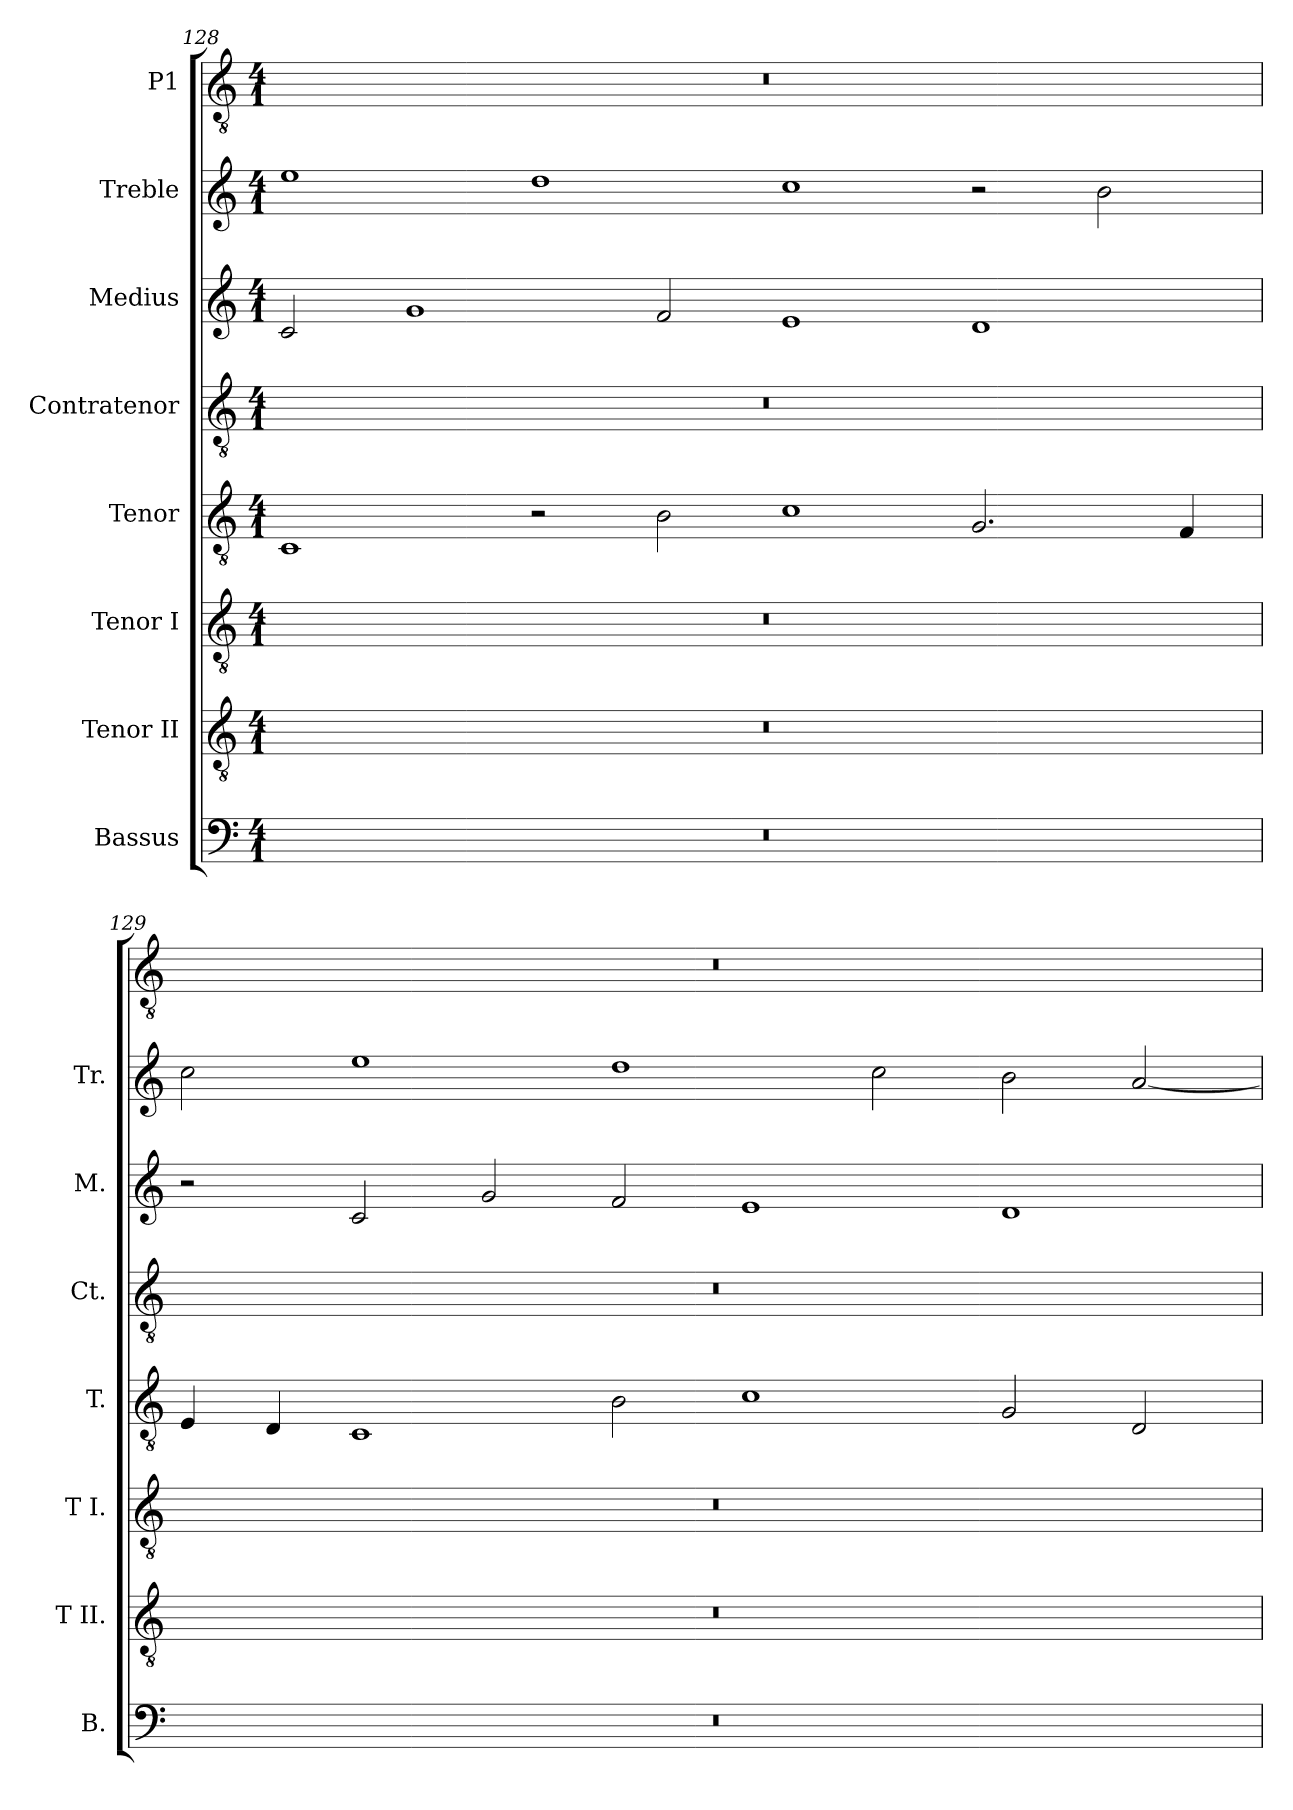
**kern	**kern	**kern	**kern	**kern	**kern	**kern	**kern
*part8	*part7	*part6	*part5	*part4	*part3	*part2	*part1
*staff8	*staff7	*staff6	*staff5	*staff4	*staff3	*staff2	*staff1
*I"Bassus	*I"Tenor II	*I"Tenor I	*I"Tenor	*I"Contratenor	*I"Medius	*I"Treble	*I"P1
*I'B.	*I'T II.	*I'T I.	*I'T.	*I'Ct.	*I'M.	*I'Tr.	*
!!LO:PB:g=z
*clefF4	*clefGv2	*clefGv2	*clefGv2	*clefGv2	*clefG2	*clefG2	*clefGv2
*	*ITrd7c12	*ITrd7c12	*ITrd7c12	*ITrd7c12	*	*	*ITrd7c12
*k[]	*k[]	*k[]	*k[]	*k[]	*k[]	*k[]	*k[]
*C:	*C:	*C:	*C:	*C:	*C:	*C:	*C:
*M4/1	*M4/1	*M4/1	*M4/1	*M4/1	*M4/1	*M4/1	*M4/1
=128	=128	=128	=128	=128	=128	=128	=128
!LO:N:vis=1	!LO:N:vis=1	!LO:N:vis=1	!	!LO:N:vis=1	!	!	!LO:N:vis=1
00r	00r	00r	1CCi	00r	2ci/	1eei	00r
.	.	.	.	.	1gi	.	.
.	.	.	2r	.	.	1ddi	.
.	.	.	2BBi\	.	2fi/	.	.
.	.	.	1Ci	.	1ei	1cci	.
.	.	.	2.GGi/	.	1di	2r	.
.	.	.	.	.	.	2bi\	.
.	.	.	4FFi/	.	.	.	.
=129`	=129`	=129`	=129`	=129`	=129`	=129`	=129`
!LO:N:vis=1	!LO:N:vis=1	!LO:N:vis=1	!	!LO:N:vis=1	!	!	!LO:N:vis=1
00r	00r	00r	4EEi/	00r	2r	2cci\	00r
.	.	.	4DDi/	.	.	.	.
.	.	.	1CCi	.	2ci/	1eei	.
.	.	.	.	.	2gi/	.	.
.	.	.	2BBi\	.	2fi/	1ddi	.
.	.	.	1Ci	.	1ei	.	.
.	.	.	.	.	.	2cci\	.
.	.	.	2GGi/	.	1di	2bi\	.
.	.	.	2DDi/	.	.	[<2ai/	.
=`	=`	=`	=`	=`	=`	=`	=`
*-	*-	*-	*-	*-	*-	*-	*-
